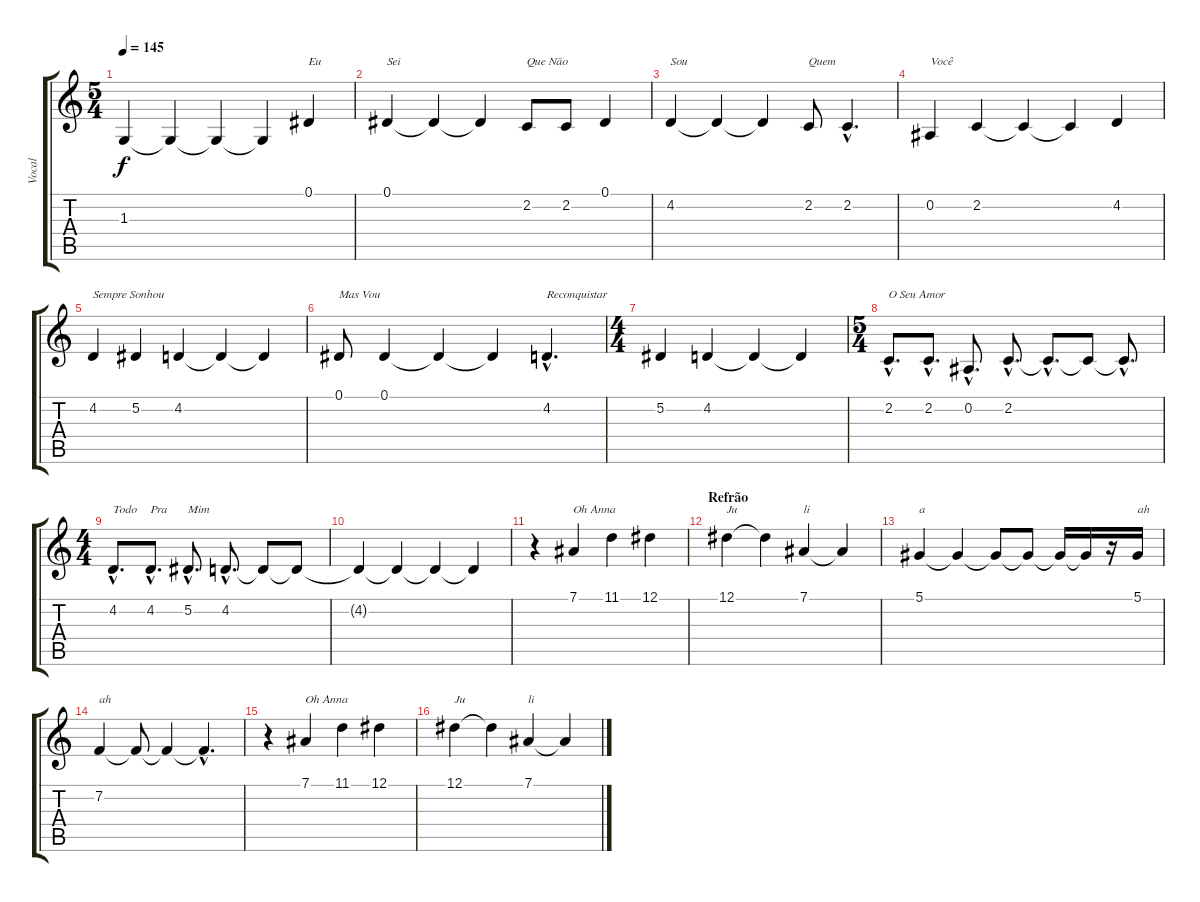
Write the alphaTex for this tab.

\track ("Vocal" "Vocal") {instrument lead2sawtooth}
\staff {score tabs}
\tuning (Eb4 Bb3 Gb3 Db3 Ab2 Eb2) {hide}
\ts (5 4)
\tempo 145
\clef g2
\ks c
1.3.4{dy f} 1.3{t}.4 1.3{t}.4 1.3{t}.4 0.1.4{txt "Eu"} |
0.1.4{txt "Sei"} 0.1{t}.4 0.1{t}.4 2.2.8{txt "Que Não"} 2.2.8 0.1.4 |
4.2.4{txt "Sou"} 4.2{t}.4 4.2{t}.4 2.2.8{txt "Quem"} 2.2{hac}.4{d} |
0.2.4{txt "Você"} 2.2.4 2.2{t}.4 2.2{t}.4 4.2.4 |
4.2.4{txt "Sempre Sonhou"} 5.2.4 4.2.4 4.2{t}.4 4.2{t}.4 |
0.1.8{txt "Mas Vou"} 0.1.4 0.1{t}.4 0.1{t}.4 4.2{hac}.4{d txt "Reconquistar"} |
\ts (4 4)
5.2.4 4.2.4 4.2{t}.4 4.2{t}.4 |
\ts (5 4)
2.2{hac}.8{d txt "O Seu Amor"} 2.2{hac}.8{d} 0.2{hac}.8{d} 2.2{hac}.8{d} 2.2{hac t}.8{d} 2.2{t}.8 2.2{hac t}.8{d} |
\ts (4 4)
4.2{hac}.8{d txt "Todo"} 4.2{hac}.8{d txt "Pra"} 5.2{hac}.8{d txt "Mim"} 4.2{hac}.8{d} 4.2{t}.8 4.2{t}.8 |
4.2{t}.4 4.2{t}.4 4.2{t}.4 4.2{t}.4 |
r.4 7.1.4{txt "Oh Anna"} 11.1.4 12.1.4 |
\section ("" "Refrão")
12.1.4{txt "Ju"} 12.1{t}.4 7.1.4{txt "li"} 7.1{t}.4 |
5.1.4{txt "a"} 5.1{t}.4 5.1{t}.8 5.1{t}.8 5.1{t}.16 5.1{t}.16 r.16 5.1.16{txt "ah"} |
7.2.4{txt "ah"} 7.2{t}.8 7.2{t}.4 7.2{hac t}.4{d} |
r.4 7.1.4{txt "Oh Anna"} 11.1.4 12.1.4 |
12.1.4{txt "Ju"} 12.1{t}.4 7.1.4{txt "li"} 7.1{t}.4
